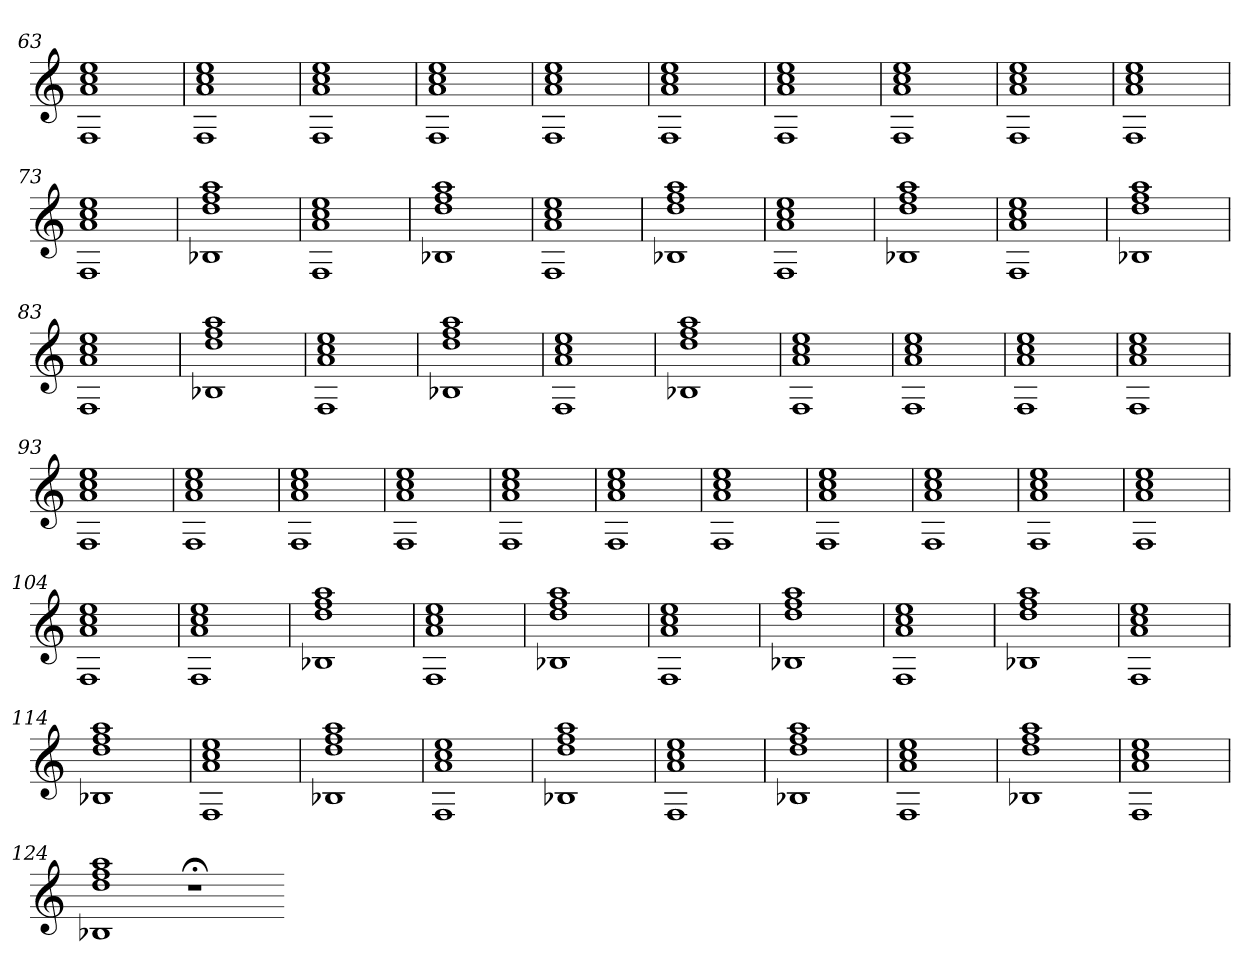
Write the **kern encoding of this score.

**kern
*part1
*staff1
=63
1F 1a 1cc 1ee
=64
1F 1a 1cc 1ee
=65
1F 1a 1cc 1ee
=66
1F 1a 1cc 1ee
=67
1F 1a 1cc 1ee
=68
1F 1a 1cc 1ee
=69
1F 1a 1cc 1ee
=70
1F 1a 1cc 1ee
=71
1F 1a 1cc 1ee
=72
1F 1a 1cc 1ee
=73
1F 1a 1cc 1ee
=74
1B-X 1dd 1ff 1aa
=75
1F 1a 1cc 1ee
=76
1B-X 1dd 1ff 1aa
=77
1F 1a 1cc 1ee
=78
1B-X 1dd 1ff 1aa
=79
1F 1a 1cc 1ee
=80
1B-X 1dd 1ff 1aa
=81
1F 1a 1cc 1ee
=82
1B-X 1dd 1ff 1aa
=83
1F 1a 1cc 1ee
=84
1B-X 1dd 1ff 1aa
=85
1F 1a 1cc 1ee
=86
1B-X 1dd 1ff 1aa
=87
1F 1a 1cc 1ee
=88
1B-X 1dd 1ff 1aa
=89
1F 1a 1cc 1ee
=90
1F 1a 1cc 1ee
=91
1F 1a 1cc 1ee
=92
1F 1a 1cc 1ee
=93
1F 1a 1cc 1ee
=94
1F 1a 1cc 1ee
=95
1F 1a 1cc 1ee
=96
1F 1a 1cc 1ee
=97
1F 1a 1cc 1ee
=98
1F 1a 1cc 1ee
=99
1F 1a 1cc 1ee
=100
1F 1a 1cc 1ee
=101
1F 1a 1cc 1ee
=102
1F 1a 1cc 1ee
=103
1F 1a 1cc 1ee
=104
1F 1a 1cc 1ee
=105
1F 1a 1cc 1ee
=106
1B-X 1dd 1ff 1aa
=107
1F 1a 1cc 1ee
=108
1B-X 1dd 1ff 1aa
=109
1F 1a 1cc 1ee
=110
1B-X 1dd 1ff 1aa
=111
1F 1a 1cc 1ee
=112
1B-X 1dd 1ff 1aa
=113
1F 1a 1cc 1ee
=114
1B-X 1dd 1ff 1aa
=115
1F 1a 1cc 1ee
=116
1B-X 1dd 1ff 1aa
=117
1F 1a 1cc 1ee
=118
1B-X 1dd 1ff 1aa
=119
1F 1a 1cc 1ee
=120
1B-X 1dd 1ff 1aa
=121
1F 1a 1cc 1ee
=122
1B-X 1dd 1ff 1aa
=123
1F 1a 1cc 1ee
=124
1B-X 1dd 1ff 1aa
1r;<
=-
*-
